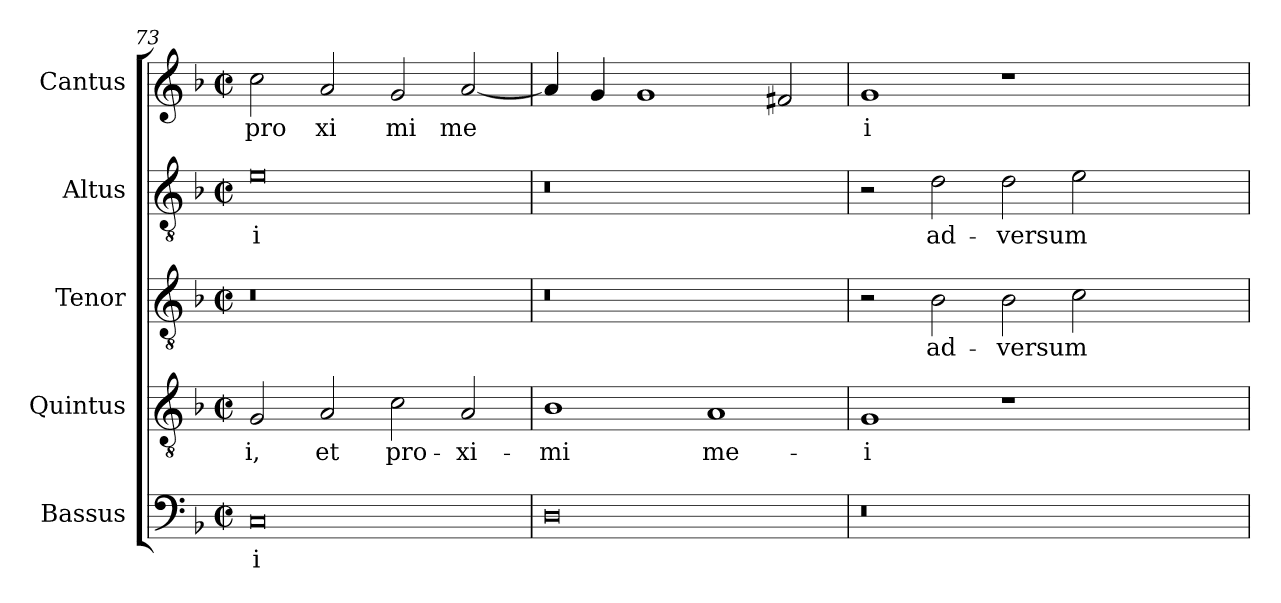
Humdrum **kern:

**kern	**text	**kern	**text	**kern	**text	**kern	**text	**kern	**text
*part5	*part5	*part4	*part4	*part3	*part3	*part2	*part2	*part1	*part1
*staff5	*staff5	*staff4	*staff4	*staff3	*staff3	*staff2	*staff2	*staff1	*staff1
*I"Bassus	*	*I"Quintus	*	*I"Tenor	*	*I"Altus	*	*I"Cantus	*
*clefF4	*	*clefGv2	*	*clefGv2	*	*clefGv2	*	*clefG2	*
*k[b-]	*	*k[b-]	*	*k[b-]	*	*k[b-]	*	*k[b-]	*
*F:	*	*F:	*	*F:	*	*F:	*	*F:	*
*M2/2	*	*M2/2	*	*M2/2	*	*M2/2	*	*M2/2	*
*met(c|)	*	*met(c|)	*	*met(c|)	*	*met(c|)	*	*met(c|)	*
=73	=73	=73	=73	=73	=73	=73	=73	=73	=73
!	!LO:LY:b:rj	!	!LO:LY:b:cj	!	!	!	!LO:LY:b:cj	!	!LO:LY:b:cj
0C	i	2G/	-i,	0r	.	0e	i	2cc\	pro
!	!	!	!LO:LY:b:cj	!	!	!	!	!	!LO:LY:b:cj
.	.	2A/	et	.	.	.	.	2a/	xi
!	!	!	!LO:LY:b:cj	!	!	!	!	!	!LO:LY:b:cj
.	.	2c\	pro-	.	.	.	.	2g/	mi
!	!	!	!LO:LY:b:cj	!	!	!	!	!	!LO:LY:b
.	.	2A/	-xi-	.	.	.	.	[<2a/	me
=74	=74	=74	=74	=74	=74	=74	=74	=74	=74
!	!	!	!LO:LY:b:cj	!	!	!	!	!	!
0D	.	1B-	-mi	0r	.	0r	.	4a/]	.
.	.	.	.	.	.	.	.	4g/	.
.	.	.	.	.	.	.	.	1g	.
!	!	!	!LO:LY:b:cj	!	!	!	!	!	!
.	.	1A	me-	.	.	.	.	.	.
.	.	.	.	.	.	.	.	2f#/	.
!!LO:PB:g=z
=75	=75	=75	=75	=75	=75	=75	=75	=75	=75
!	!	!	!LO:LY:b:cj	!	!	!	!	!	!LO:LY:b:cj
0r	.	1G	-i	2r	.	2r	.	1g	i
!	!	!	!	!	!LO:LY:b:cj	!	!LO:LY:b:cj	!	!
.	.	.	.	2B-\	ad-	2d\	ad-	.	.
!	!	!LO:N:vis=1	!	!	!LO:LY:b	!	!LO:LY:b	!LO:N:vis=1	!
.	.	0r	.	2B-\	-versum	2d\	-versum	0r	.
.	.	.	.	2c\	.	2e\	.	.	.
1ryy	.	.	.	1ryy	.	1ryy	.	.	.
=	=	=	=	=	=	=	=	=	=
*-	*-	*-	*-	*-	*-	*-	*-	*-	*-
